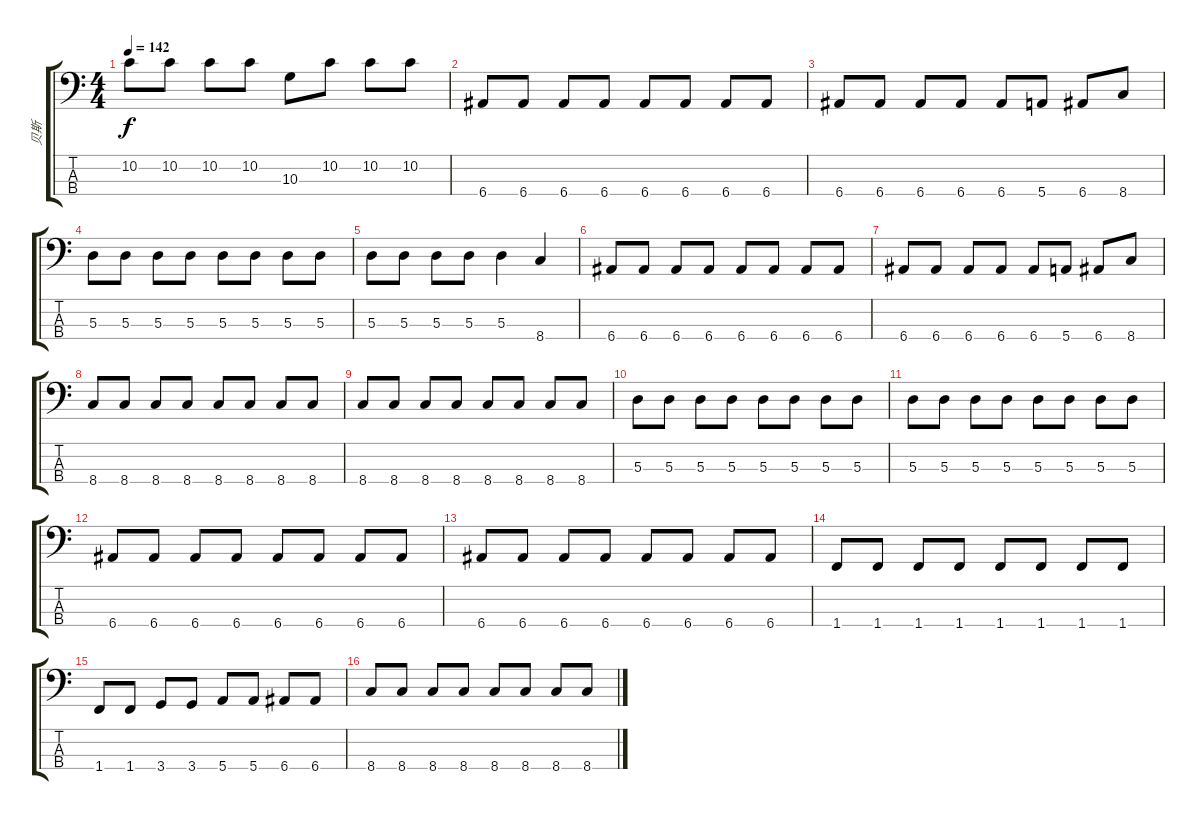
\track ("贝斯" "贝斯") {instrument electricbassfinger}
\staff {score tabs}
\tuning (G2 D2 A1 E1) {hide}
\ts (4 4)
\tempo 142
\clef f4
\ks c
10.2.8{dy f} 10.2.8 10.2.8 10.2.8 10.3.8 10.2.8 10.2.8 10.2.8 |
6.4.8 6.4.8 6.4.8 6.4.8 6.4.8 6.4.8 6.4.8 6.4.8 |
6.4.8 6.4.8 6.4.8 6.4.8 6.4.8 5.4.8 6.4.8 8.4.8 |
5.3.8 5.3.8 5.3.8 5.3.8 5.3.8 5.3.8 5.3.8 5.3.8 |
5.3.8 5.3.8 5.3.8 5.3.8 5.3.4 8.4.4 |
6.4.8 6.4.8 6.4.8 6.4.8 6.4.8 6.4.8 6.4.8 6.4.8 |
6.4.8 6.4.8 6.4.8 6.4.8 6.4.8 5.4.8 6.4.8 8.4.8 |
8.4.8 8.4.8 8.4.8 8.4.8 8.4.8 8.4.8 8.4.8 8.4.8 |
8.4.8 8.4.8 8.4.8 8.4.8 8.4.8 8.4.8 8.4.8 8.4.8 |
5.3.8 5.3.8 5.3.8 5.3.8 5.3.8 5.3.8 5.3.8 5.3.8 |
5.3.8 5.3.8 5.3.8 5.3.8 5.3.8 5.3.8 5.3.8 5.3.8 |
6.4.8 6.4.8 6.4.8 6.4.8 6.4.8 6.4.8 6.4.8 6.4.8 |
6.4.8 6.4.8 6.4.8 6.4.8 6.4.8 6.4.8 6.4.8 6.4.8 |
1.4.8 1.4.8 1.4.8 1.4.8 1.4.8 1.4.8 1.4.8 1.4.8 |
1.4.8 1.4.8 3.4.8 3.4.8 5.4.8 5.4.8 6.4.8 6.4.8 |
8.4.8 8.4.8 8.4.8 8.4.8 8.4.8 8.4.8 8.4.8 8.4.8
